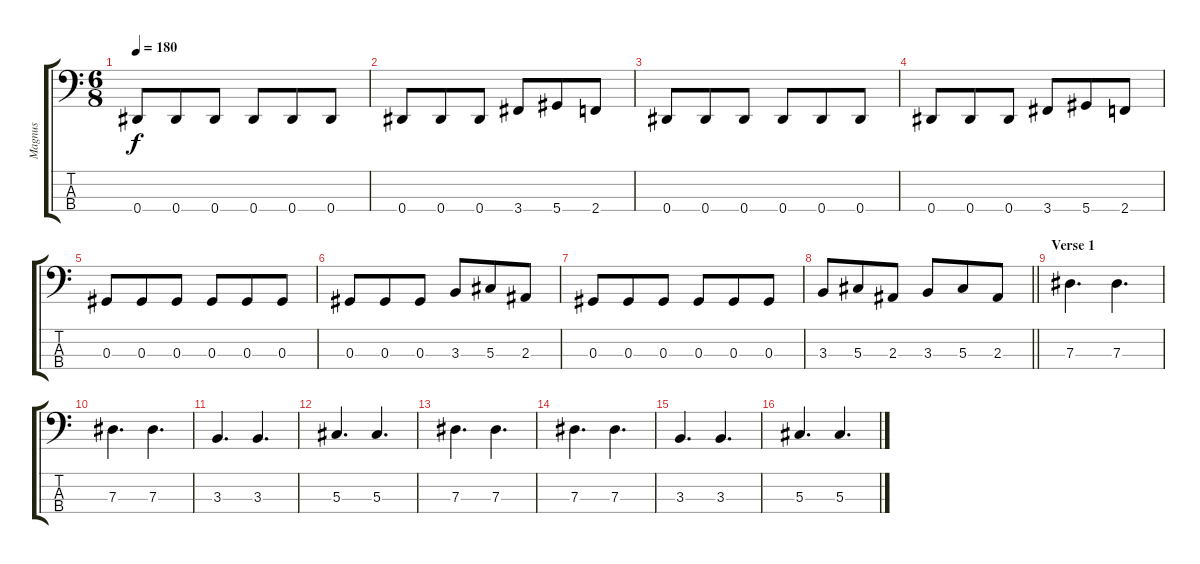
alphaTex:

\track ("Magnus" "Magnus") {instrument electricbassfinger}
\staff {score tabs}
\tuning (Gb2 Db2 Ab1 Eb1) {hide}
\ts (6 8)
\tempo 180
\clef f4
\ks c
0.4.8{dy f} 0.4.8 0.4.8 0.4.8 0.4.8 0.4.8 |
0.4.8 0.4.8 0.4.8 3.4.8 5.4.8 2.4.8 |
0.4.8 0.4.8 0.4.8 0.4.8 0.4.8 0.4.8 |
0.4.8 0.4.8 0.4.8 3.4.8 5.4.8 2.4.8 |
0.3.8 0.3.8 0.3.8 0.3.8 0.3.8 0.3.8 |
0.3.8 0.3.8 0.3.8 3.3.8 5.3.8 2.3.8 |
0.3.8 0.3.8 0.3.8 0.3.8 0.3.8 0.3.8 |
\barLineRight lightlight
3.3.8 5.3.8 2.3.8 3.3.8 5.3.8 2.3.8 |
\section ("" "Verse 1")
7.3.4{d} 7.3.4{d} |
7.3.4{d} 7.3.4{d} |
3.3.4{d} 3.3.4{d} |
5.3.4{d} 5.3.4{d} |
7.3.4{d} 7.3.4{d} |
7.3.4{d} 7.3.4{d} |
3.3.4{d} 3.3.4{d} |
5.3.4{d} 5.3.4{d}
